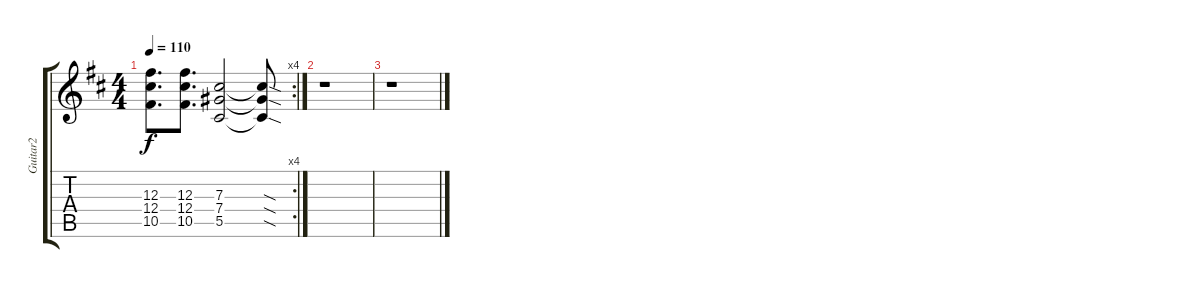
\track ("Guitar2" "Guitar2") {instrument acousticguitarsteel}
\staff {score tabs}
\tuning (Eb4 Bb3 Gb3 Db3 Ab2 Eb2) {hide}
\rc 4
\ts (4 4)
\tempo 110
\clef g2
\ks d
(12.3 12.4 10.5).8{d dy f} (12.3 12.4 10.5).8{d} (7.3 7.4 5.5).2 (7.3{sod t} 7.4{sod t} 5.5{sod t}).8 |
r.1 |
r.1
